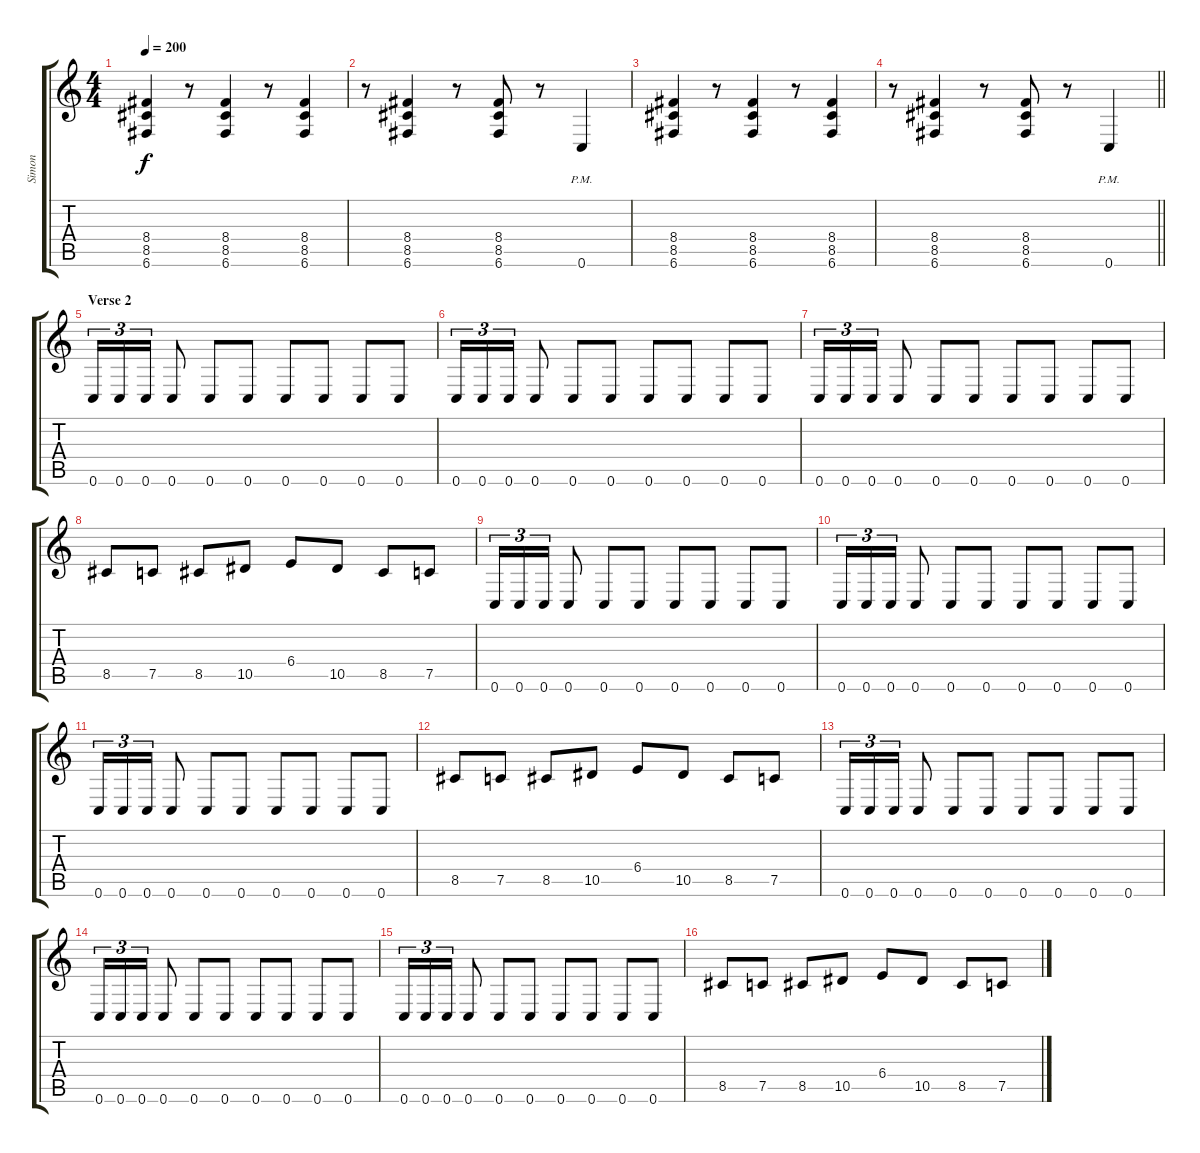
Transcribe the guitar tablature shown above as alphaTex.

\track ("Simon" "Simon") {instrument distortionguitar}
\staff {score tabs}
\tuning (C4 G3 Eb3 Bb2 F2 C2) {hide}
\ts (4 4)
\tempo 200
\clef g2
\ks c
(8.4 8.5 6.6).4{dy f volume 5} r.8 (8.4 8.5 6.6).4 r.8 (8.4 8.5 6.6).4 |
r.8 (8.4 8.5 6.6).4 r.8 (8.4 8.5 6.6).8 r.8 0.6{pm}.4 |
(8.4 8.5 6.6).4 r.8 (8.4 8.5 6.6).4 r.8 (8.4 8.5 6.6).4 |
\barLineRight lightlight
r.8 (8.4 8.5 6.6).4 r.8 (8.4 8.5 6.6).8 r.8 0.6{pm}.4 |
\section ("" "Verse 2")
0.6.16{tu (3 2) volume 13} 0.6.16{tu (3 2)} 0.6.16{tu (3 2)} 0.6.8 0.6.8 0.6.8 0.6.8 0.6.8 0.6.8 0.6.8 |
0.6.16{tu (3 2)} 0.6.16{tu (3 2)} 0.6.16{tu (3 2)} 0.6.8 0.6.8 0.6.8 0.6.8 0.6.8 0.6.8 0.6.8 |
0.6.16{tu (3 2)} 0.6.16{tu (3 2)} 0.6.16{tu (3 2)} 0.6.8 0.6.8 0.6.8 0.6.8 0.6.8 0.6.8 0.6.8 |
8.5.8 7.5.8 8.5.8 10.5.8 6.4.8 10.5.8 8.5.8 7.5.8 |
0.6.16{tu (3 2)} 0.6.16{tu (3 2)} 0.6.16{tu (3 2)} 0.6.8 0.6.8 0.6.8 0.6.8 0.6.8 0.6.8 0.6.8 |
0.6.16{tu (3 2)} 0.6.16{tu (3 2)} 0.6.16{tu (3 2)} 0.6.8 0.6.8 0.6.8 0.6.8 0.6.8 0.6.8 0.6.8 |
0.6.16{tu (3 2)} 0.6.16{tu (3 2)} 0.6.16{tu (3 2)} 0.6.8 0.6.8 0.6.8 0.6.8 0.6.8 0.6.8 0.6.8 |
8.5.8 7.5.8 8.5.8 10.5.8 6.4.8 10.5.8 8.5.8 7.5.8 |
0.6.16{tu (3 2)} 0.6.16{tu (3 2)} 0.6.16{tu (3 2)} 0.6.8 0.6.8 0.6.8 0.6.8 0.6.8 0.6.8 0.6.8 |
0.6.16{tu (3 2)} 0.6.16{tu (3 2)} 0.6.16{tu (3 2)} 0.6.8 0.6.8 0.6.8 0.6.8 0.6.8 0.6.8 0.6.8 |
0.6.16{tu (3 2)} 0.6.16{tu (3 2)} 0.6.16{tu (3 2)} 0.6.8 0.6.8 0.6.8 0.6.8 0.6.8 0.6.8 0.6.8 |
8.5.8 7.5.8 8.5.8 10.5.8 6.4.8 10.5.8 8.5.8 7.5.8
